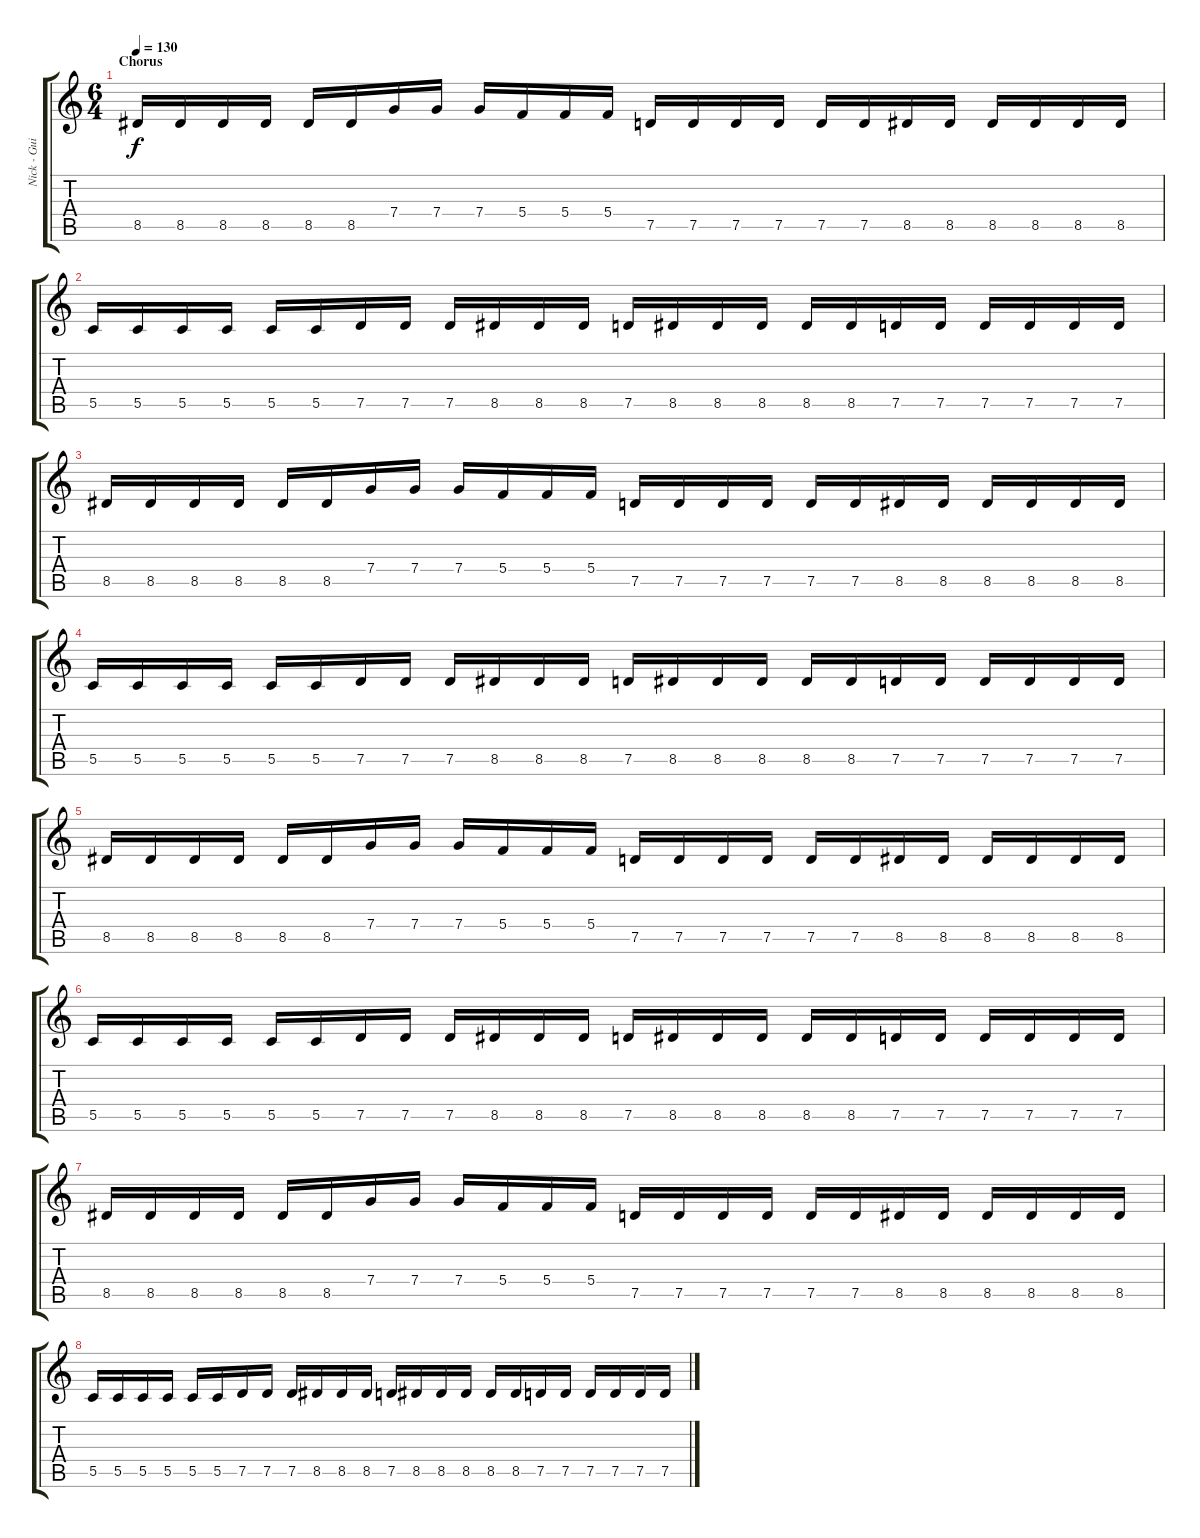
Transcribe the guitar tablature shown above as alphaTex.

\track ("Nick - Guitar" "Nick - Gui") {instrument distortionguitar}
\staff {score tabs}
\tuning (D4 A3 F3 C3 G2 C2) {hide}
\ts (6 4)
\section ("" "Chorus")
\tempo 130
\clef g2
\ks c
8.5.16{dy f} 8.5.16 8.5.16 8.5.16 8.5.16 8.5.16 7.4.16 7.4.16 7.4.16 5.4.16 5.4.16 5.4.16 7.5.16 7.5.16 7.5.16 7.5.16 7.5.16 7.5.16 8.5.16 8.5.16 8.5.16 8.5.16 8.5.16 8.5.16 |
5.5.16 5.5.16 5.5.16 5.5.16 5.5.16 5.5.16 7.5.16 7.5.16 7.5.16 8.5.16 8.5.16 8.5.16 7.5.16 8.5.16 8.5.16 8.5.16 8.5.16 8.5.16 7.5.16 7.5.16 7.5.16 7.5.16 7.5.16 7.5.16 |
8.5.16 8.5.16 8.5.16 8.5.16 8.5.16 8.5.16 7.4.16 7.4.16 7.4.16 5.4.16 5.4.16 5.4.16 7.5.16 7.5.16 7.5.16 7.5.16 7.5.16 7.5.16 8.5.16 8.5.16 8.5.16 8.5.16 8.5.16 8.5.16 |
5.5.16 5.5.16 5.5.16 5.5.16 5.5.16 5.5.16 7.5.16 7.5.16 7.5.16 8.5.16 8.5.16 8.5.16 7.5.16 8.5.16 8.5.16 8.5.16 8.5.16 8.5.16 7.5.16 7.5.16 7.5.16 7.5.16 7.5.16 7.5.16 |
8.5.16 8.5.16 8.5.16 8.5.16 8.5.16 8.5.16 7.4.16 7.4.16 7.4.16 5.4.16 5.4.16 5.4.16 7.5.16 7.5.16 7.5.16 7.5.16 7.5.16 7.5.16 8.5.16 8.5.16 8.5.16 8.5.16 8.5.16 8.5.16 |
5.5.16 5.5.16 5.5.16 5.5.16 5.5.16 5.5.16 7.5.16 7.5.16 7.5.16 8.5.16 8.5.16 8.5.16 7.5.16 8.5.16 8.5.16 8.5.16 8.5.16 8.5.16 7.5.16 7.5.16 7.5.16 7.5.16 7.5.16 7.5.16 |
8.5.16 8.5.16 8.5.16 8.5.16 8.5.16 8.5.16 7.4.16 7.4.16 7.4.16 5.4.16 5.4.16 5.4.16 7.5.16 7.5.16 7.5.16 7.5.16 7.5.16 7.5.16 8.5.16 8.5.16 8.5.16 8.5.16 8.5.16 8.5.16 |
5.5.16 5.5.16 5.5.16 5.5.16 5.5.16 5.5.16 7.5.16 7.5.16 7.5.16 8.5.16 8.5.16 8.5.16 7.5.16 8.5.16 8.5.16 8.5.16 8.5.16 8.5.16 7.5.16 7.5.16 7.5.16 7.5.16 7.5.16 7.5.16
